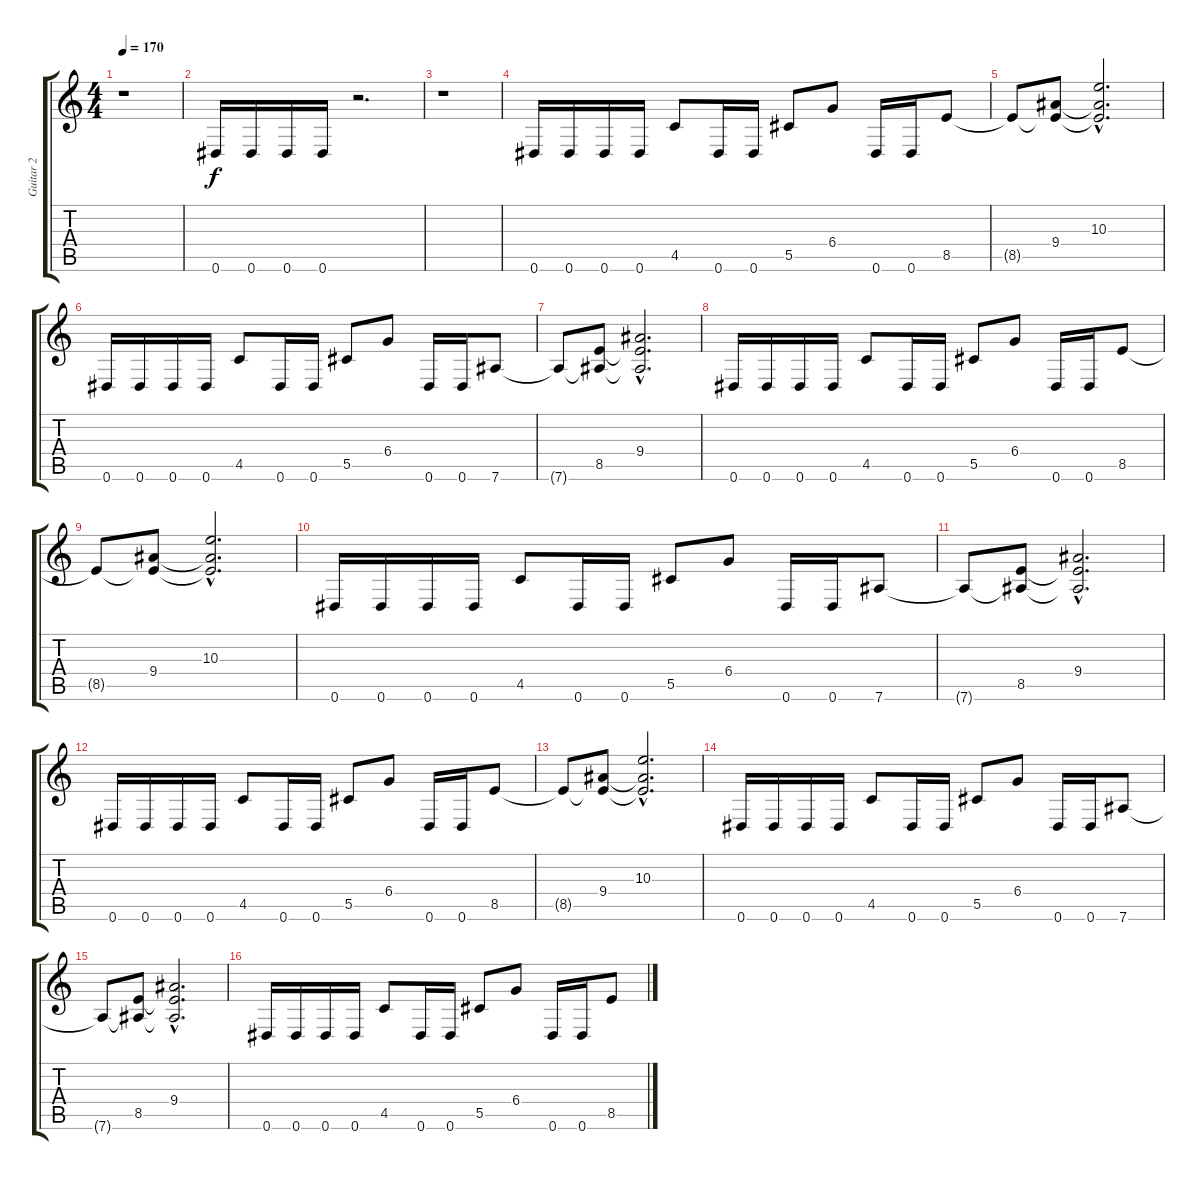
\track ("Guitar 2" "Guitar 2") {instrument distortionguitar}
\staff {score tabs}
\tuning (Eb4 Bb3 Gb3 Db3 Ab2 Eb2) {hide}
\ts (4 4)
\tempo 170
\clef g2
\ks c
r.1{dy f} |
0.6.16 0.6.16 0.6.16 0.6.16 r.2{d} |
r.1 |
0.6.16 0.6.16 0.6.16 0.6.16 4.5.8 0.6.16 0.6.16 5.5.8 6.4.8 0.6.16 0.6.16 8.5.8 |
8.5{t}.8 (9.4 8.5{t}).8 (10.3{hac} 9.4{hac t} 8.5{hac t}).2{d} |
0.6.16 0.6.16 0.6.16 0.6.16 4.5.8 0.6.16 0.6.16 5.5.8 6.4.8 0.6.16 0.6.16 7.6.8 |
7.6{t}.8 (8.5 7.6{t}).8 (9.4{hac} 8.5{hac t} 7.6{hac t}).2{d} |
0.6.16 0.6.16 0.6.16 0.6.16 4.5.8 0.6.16 0.6.16 5.5.8 6.4.8 0.6.16 0.6.16 8.5.8 |
8.5{t}.8 (9.4 8.5{t}).8 (10.3{hac} 9.4{hac t} 8.5{hac t}).2{d} |
0.6.16 0.6.16 0.6.16 0.6.16 4.5.8 0.6.16 0.6.16 5.5.8 6.4.8 0.6.16 0.6.16 7.6.8 |
7.6{t}.8 (8.5 7.6{t}).8 (9.4{hac} 8.5{hac t} 7.6{hac t}).2{d} |
0.6.16 0.6.16 0.6.16 0.6.16 4.5.8 0.6.16 0.6.16 5.5.8 6.4.8 0.6.16 0.6.16 8.5.8 |
8.5{t}.8 (9.4 8.5{t}).8 (10.3{hac} 9.4{hac t} 8.5{hac t}).2{d} |
0.6.16 0.6.16 0.6.16 0.6.16 4.5.8 0.6.16 0.6.16 5.5.8 6.4.8 0.6.16 0.6.16 7.6.8 |
7.6{t}.8 (8.5 7.6{t}).8 (9.4{hac} 8.5{hac t} 7.6{hac t}).2{d} |
0.6.16 0.6.16 0.6.16 0.6.16 4.5.8 0.6.16 0.6.16 5.5.8 6.4.8 0.6.16 0.6.16 8.5.8
